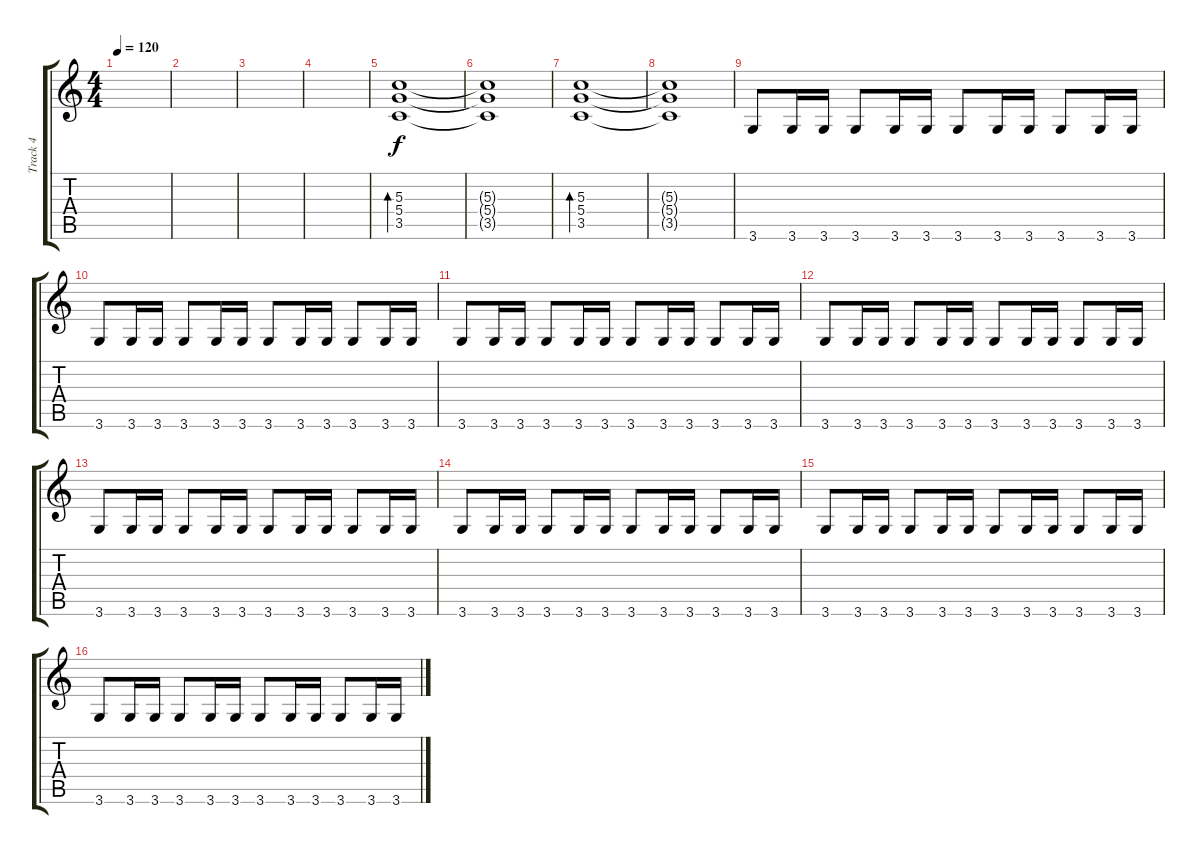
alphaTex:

\track ("Track 4" "Track 4") {instrument distortionguitar}
\staff {score tabs}
\tuning (E4 B3 G3 D3 A2 E2) {hide}
\ts (4 4)
\tempo 120
\clef g2
\ks c
|
|
|
|
(5.3 5.4 3.5).1{bd 60} |
(5.3{t} 5.4{t} 3.5{t}).1 |
(5.3 5.4 3.5).1{bd 60} |
(5.3{t} 5.4{t} 3.5{t}).1 |
3.6.8 3.6.16 3.6.16 3.6.8 3.6.16 3.6.16 3.6.8 3.6.16 3.6.16 3.6.8 3.6.16 3.6.16 |
3.6.8 3.6.16 3.6.16 3.6.8 3.6.16 3.6.16 3.6.8 3.6.16 3.6.16 3.6.8 3.6.16 3.6.16 |
3.6.8 3.6.16 3.6.16 3.6.8 3.6.16 3.6.16 3.6.8 3.6.16 3.6.16 3.6.8 3.6.16 3.6.16 |
3.6.8 3.6.16 3.6.16 3.6.8 3.6.16 3.6.16 3.6.8 3.6.16 3.6.16 3.6.8 3.6.16 3.6.16 |
3.6.8 3.6.16 3.6.16 3.6.8 3.6.16 3.6.16 3.6.8 3.6.16 3.6.16 3.6.8 3.6.16 3.6.16 |
3.6.8 3.6.16 3.6.16 3.6.8 3.6.16 3.6.16 3.6.8 3.6.16 3.6.16 3.6.8 3.6.16 3.6.16 |
3.6.8 3.6.16 3.6.16 3.6.8 3.6.16 3.6.16 3.6.8 3.6.16 3.6.16 3.6.8 3.6.16 3.6.16 |
3.6.8 3.6.16 3.6.16 3.6.8 3.6.16 3.6.16 3.6.8 3.6.16 3.6.16 3.6.8 3.6.16 3.6.16
